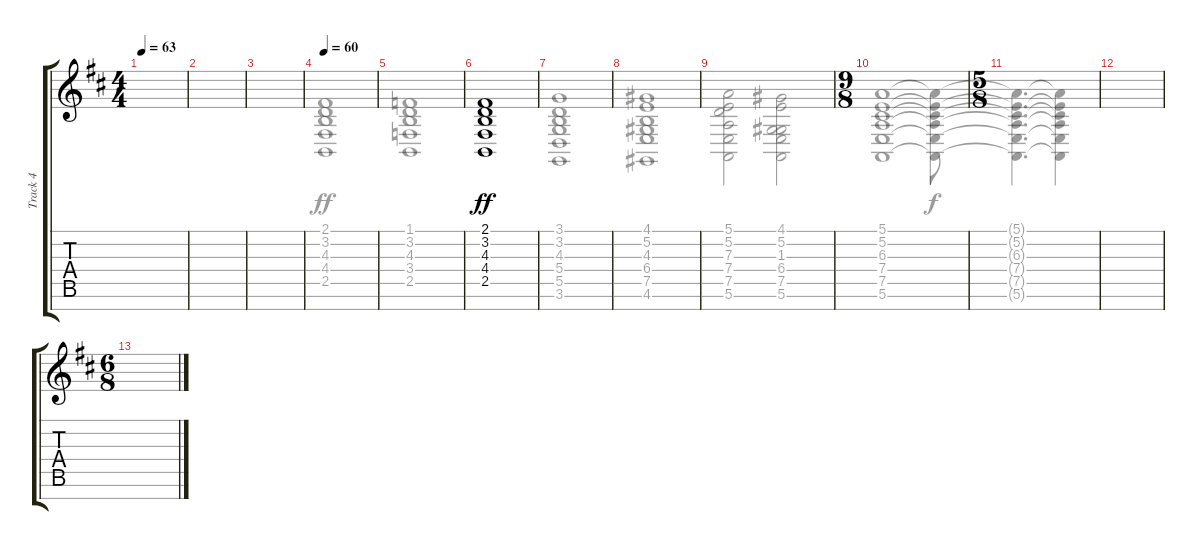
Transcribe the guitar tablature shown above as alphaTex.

\track ("Track 4" "Track 4") {instrument stringensemble1}
\staff {score tabs}
\tuning (E4 B3 G3 D3 A2 E2 B1) {hide}
\voice
\ts (4 4)
\tempo 63
\clef g2
\ks d
|
|
|
\tempo 60
|
|
(2.1 3.2 4.3 4.4 2.5).1{dy ff} |
|
|
|
\ts (9 8)
|
\ts (5 8)
|
|
\ts (6 8)
|
|
|
\voice
\clef g2
\ottava regular
\simile none
\ks d
|
|
|
(2.1 3.2 4.3 4.4 2.5).1{dy ff} |
(1.1 3.2 4.3 3.4 2.5).1 |
2.1.1 |
(3.1 3.2 4.3 5.4 5.5 3.6).1 |
(4.1 5.2 4.3 6.4 7.5 4.6).1 |
(5.1 5.2 7.3 7.4 7.5 5.6).2 (4.1 5.2 1.3 6.4 7.5 5.6).2 |
(5.1 5.2 6.3 7.4 7.5 5.6).1 (5.1{t} 5.2{t} 6.3{t} 7.4{t} 7.5{t} 5.6{t}).8{dy f} |
(5.1{t} 5.2{t} 6.3{t} 7.4{t} 7.5{t} 5.6{t}).4{d} (5.1{t} 5.2{t} 6.3{t} 7.4{t} 7.5{t} 5.6{t}).4 |
|
|
|
|
